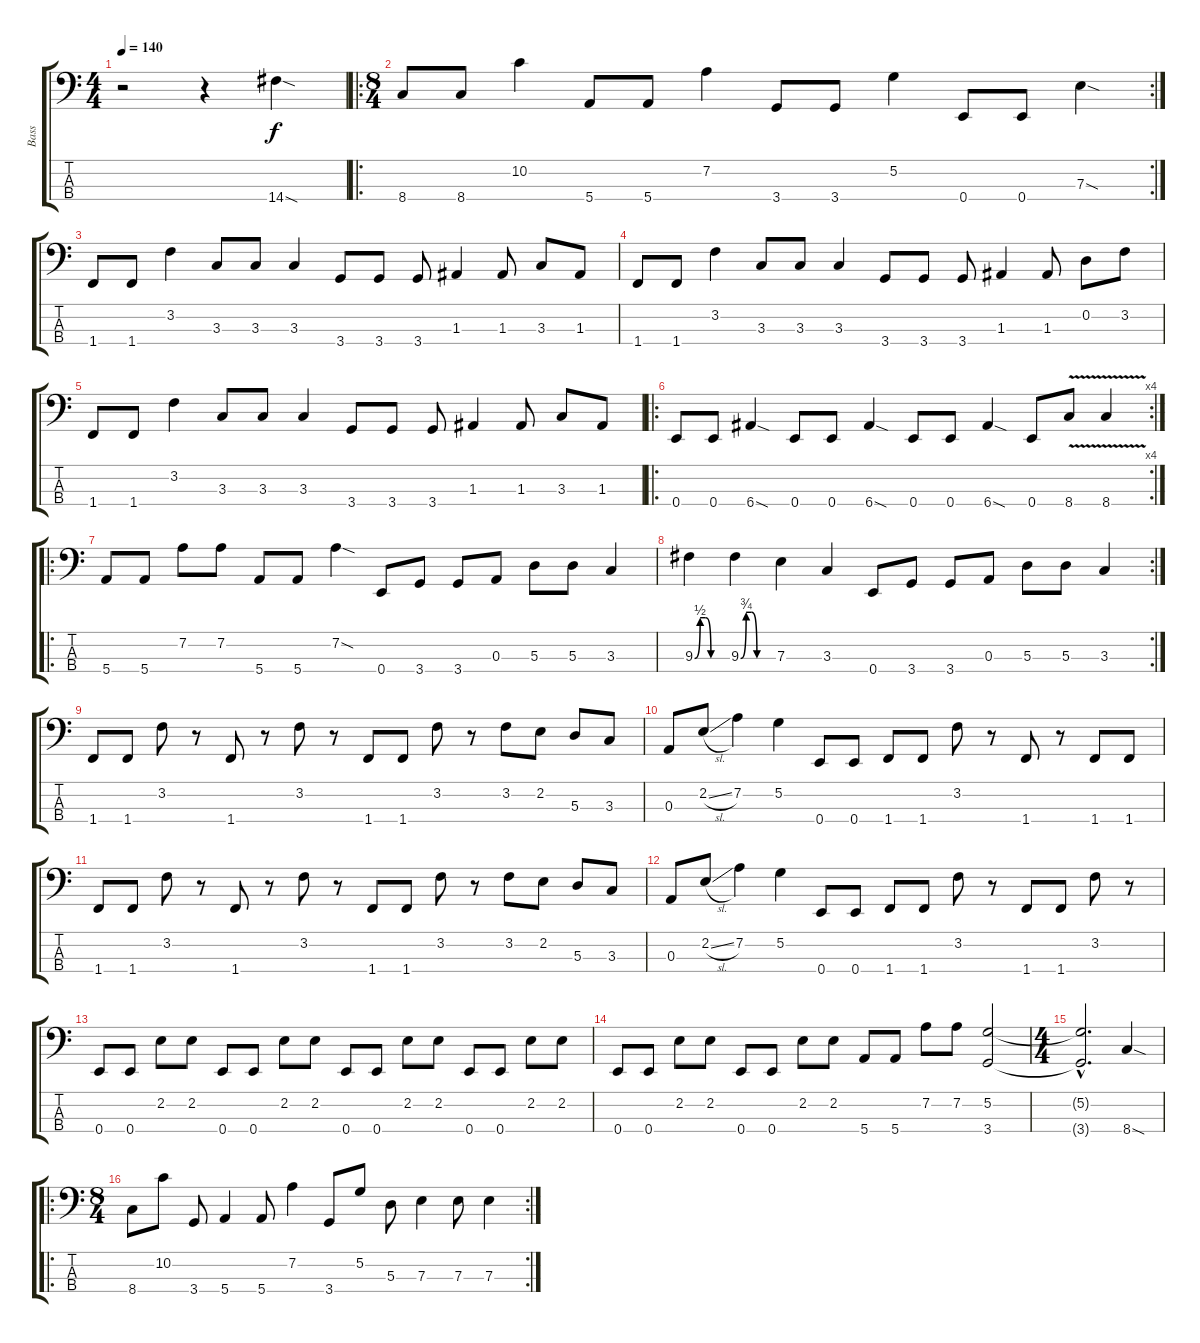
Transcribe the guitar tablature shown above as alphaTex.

\track ("Bass" "Bass") {instrument electricbassfinger}
\staff {score tabs}
\tuning (G2 D2 A1 E1) {hide}
\ts (4 4)
\tempo 140
\clef f4
\ks c
r.2{dy f instrument electricbassfinger} r.4 14.4{sod}.4 |
\ro
\rc 2
\ts (8 4)
8.4.8 8.4.8 10.2.4 5.4.8 5.4.8 7.2.4 3.4.8 3.4.8 5.2.4 0.4.8 0.4.8 7.3{sod}.4 |
1.4.8 1.4.8 3.2.4 3.3.8 3.3.8 3.3.4 3.4.8 3.4.8 3.4.8 1.3.4 1.3.8 3.3.8 1.3.8 |
1.4.8 1.4.8 3.2.4 3.3.8 3.3.8 3.3.4 3.4.8 3.4.8 3.4.8 1.3.4 1.3.8 0.2.8 3.2.8 |
1.4.8 1.4.8 3.2.4 3.3.8 3.3.8 3.3.4 3.4.8 3.4.8 3.4.8 1.3.4 1.3.8 3.3.8 1.3.8 |
\ro
\rc 4
0.4.8 0.4.8 6.4{sod}.4 0.4.8 0.4.8 6.4{sod}.4 0.4.8 0.4.8 6.4{sod}.4 0.4.8 8.4{v}.8 8.4{v}.4 |
\ro
5.4.8 5.4.8 7.2.8 7.2.8 5.4.8 5.4.8 7.2{sod}.4 0.4.8 3.4.8 3.4.8 0.3.8 5.3.8 5.3.8 3.3.4 |
\rc 2
9.3{be (custom 0 0 10 2 20 2 30 0 60 0)}.4 9.3{be (custom 0 0 10 3 20 3 30 0 60 0)}.4 7.3.4 3.3.4 0.4.8 3.4.8 3.4.8 0.3.8 5.3.8 5.3.8 3.3.4 |
1.4.8 1.4.8 3.2.8 r.8 1.4.8 r.8 3.2.8 r.8 1.4.8 1.4.8 3.2.8 r.8 3.2.8 2.2.8 5.3.8 3.3.8 |
0.3.8 2.2{sl}.8 7.2.4 5.2.4 0.4.8 0.4.8 1.4.8 1.4.8 3.2.8 r.8 1.4.8 r.8 1.4.8 1.4.8 |
1.4.8 1.4.8 3.2.8 r.8 1.4.8 r.8 3.2.8 r.8 1.4.8 1.4.8 3.2.8 r.8 3.2.8 2.2.8 5.3.8 3.3.8 |
0.3.8 2.2{sl}.8 7.2.4 5.2.4 0.4.8 0.4.8 1.4.8 1.4.8 3.2.8 r.8 1.4.8 1.4.8 3.2.8 r.8 |
0.4.8 0.4.8 2.2.8 2.2.8 0.4.8 0.4.8 2.2.8 2.2.8 0.4.8 0.4.8 2.2.8 2.2.8 0.4.8 0.4.8 2.2.8 2.2.8 |
0.4.8 0.4.8 2.2.8 2.2.8 0.4.8 0.4.8 2.2.8 2.2.8 5.4.8 5.4.8 7.2.8 7.2.8 (5.2 3.4).2 |
\ts (4 4)
(5.2{hac t} 3.4{hac t}).2{d} 8.4{sod}.4 |
\ro
\rc 2
\ts (8 4)
8.4.8 10.2.8 3.4.8 5.4.4 5.4.8 7.2.4 3.4.8 5.2.8 5.3.8 7.3.4 7.3.8 7.3.4
